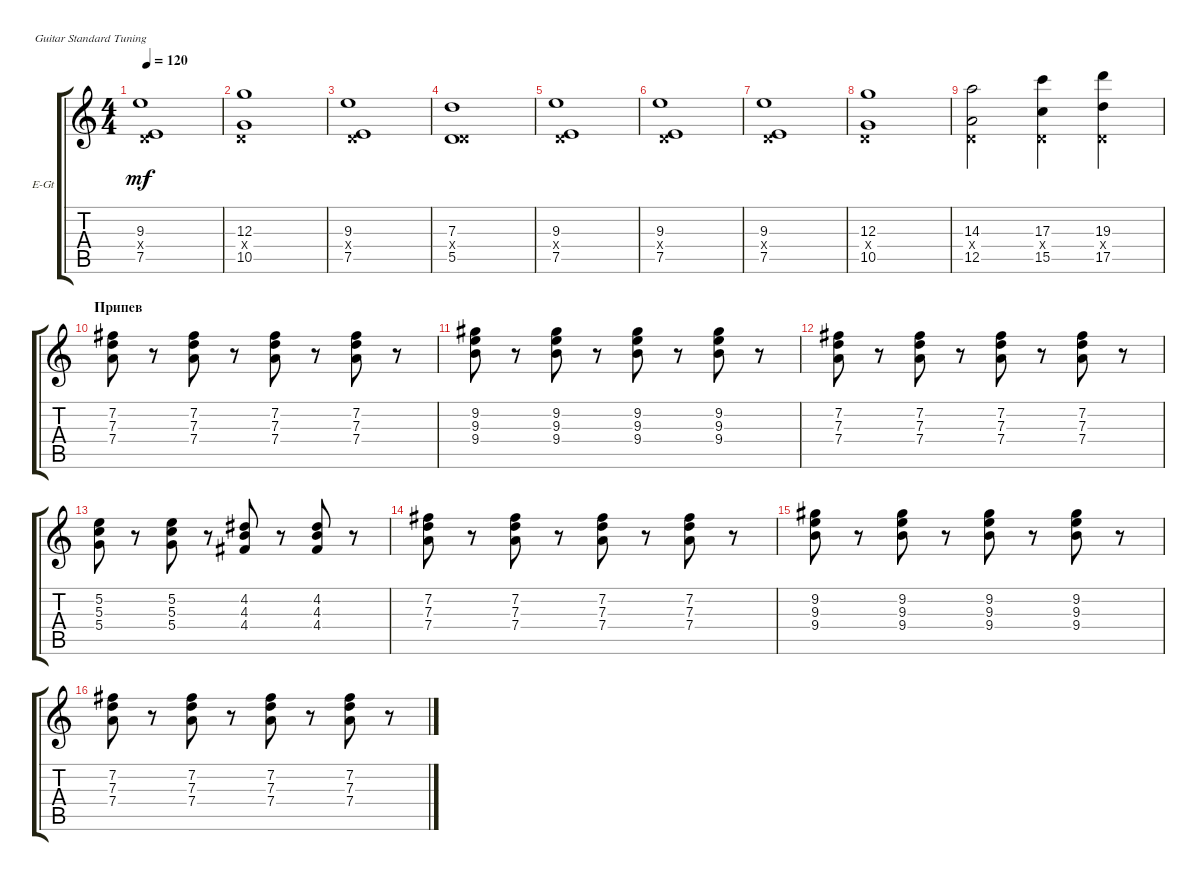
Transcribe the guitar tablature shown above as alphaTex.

\defaultSystemsLayout 4
\bracketExtendMode groupsimilarinstruments
\firstSystemTrackNameOrientation horizontal
\otherSystemsTrackNameOrientation horizontal
\track ("Electric Guitar 2" "E-Gt") {instrument overdrivenguitar}
\staff {score tabs}
\tuning (E4 B3 G3 D3 A2 E2)
\ts (4 4)
\tempo 120
\clef g2
\scale
0.333333
\ks c
(9.3 7.5 0.4{x}).1{dy mf} |
\scale
0.333333 (10.5 12.3 0.4{x}).1 |
\scale
0.333333 (7.5 9.3 0.4{x}).1 |
\scale
0.333333 (5.5 7.3 0.4{x}).1 |
\scale
0.333333 (9.3 7.5 0.4{x}).1 |
\scale
0.333333 (9.3 7.5 0.4{x}).1 |
\scale
0.333333 (9.3 7.5 0.4{x}).1 |
\scale
0.333333 (10.5 12.3 0.4{x}).1 |
\scale
0.333333 (12.5 14.3 0.4{x}).2 (15.5 17.3 0.4{x}).4 (19.3 17.5 0.4{x}).4 |
\section ("" "Припев")
\scale
0.333333 (7.2 7.3 7.4).8 r.8 (7.4 7.3 7.2).8 r.8 (7.4 7.2 7.3).8 r.8 (7.4 7.3 7.2).8 r.8 |
\scale
0.333333 (9.4 9.2 9.3).8 r.8 (9.4 9.3 9.2).8 r.8 (9.4 9.2 9.3).8 r.8 (9.4 9.3 9.2).8 r.8 |
(7.2 7.3 7.4).8 r.8 (7.4 7.3 7.2).8 r.8 (7.4 7.2 7.3).8 r.8 (7.4 7.3 7.2).8 r.8 |
(5.2 5.3 5.4).8 r.8 (5.4 5.3 5.2).8 r.8 (4.4 4.2 4.3).8 r.8 (4.4 4.3 4.2).8 r.8 |
(7.2 7.3 7.4).8 r.8 (7.4 7.3 7.2).8 r.8 (7.4 7.2 7.3).8 r.8 (7.4 7.3 7.2).8 r.8 |
(9.4 9.2 9.3).8 r.8 (9.4 9.3 9.2).8 r.8 (9.4 9.2 9.3).8 r.8 (9.4 9.3 9.2).8 r.8 |
(7.2 7.3 7.4).8 r.8 (7.4 7.3 7.2).8 r.8 (7.4 7.2 7.3).8 r.8 (7.4 7.3 7.2).8 r.8
